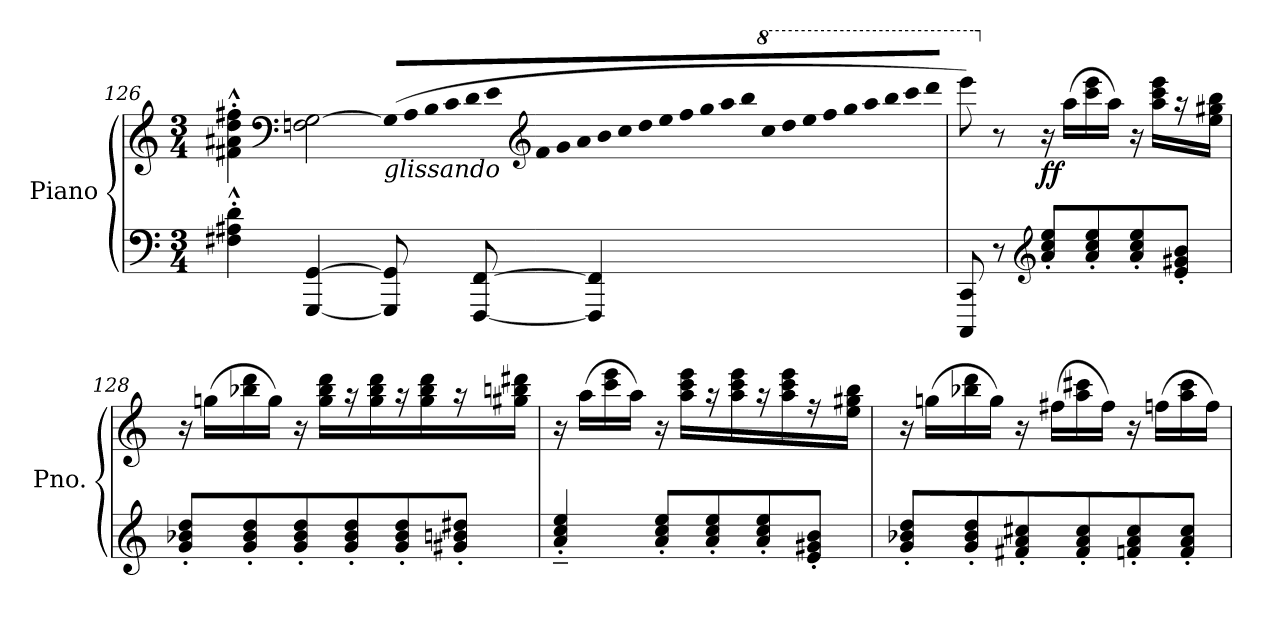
**kern	**kern	**dynam
*part1	*part1	*part1
*staff2	*staff1	*staff1/2
*I"Piano	*	*
*I'Pno.	*	*
*clefF4	*clefG2	*
*k[]	*k[]	*
*M3/4	*M3/4	*
=126	=126	=126
4F#X\'^^ 4A#X\'^^ 4d\'^^	4f#X\'^^ 4a#X\'^^ 4dd\'^^ 4ff#X\'^^	.
*	*clefF4	*
!LO:N:n=1:head=solid	!	!
!LO:N:n=2:head=solid	!	!
[2GGG/ [2GG/	2Fn\ [2G\	.
*	*Xtuplet	*
!	!LO:TX:b:i:t=glissando	!
!	!LO:N:vis=32	!
8GGG/] 8GG/]	(>384%11G!/LLL]	.
!	!LO:N:vis=32	!
.	384%11A!/	.
!	!LO:N:vis=32	!
.	384%11B!/	.
!	!LO:N:vis=32	!
.	384%11c!/	.
!	!LO:N:vis=32	!
.	384%11d!/	.
!LO:N:n=1:head=solid	!	!
!LO:N:n=2:head=solid	!	!
[8FFF/ [8FF/	.	.
!	!LO:N:vis=32	!
.	384%11e!/	.
*	*clefG2	*
!	!LO:N:vis=32	!
.	384%11f#!/	.
!	!LO:N:vis=32	!
.	384%11g!/	.
!	!LO:N:vis=32	!
.	384%11a#!/	.
!LO:N:n=1:head=solid	!	!
!LO:N:n=2:head=solid	!	!
2FFF/] 2FF/]	.	.
!	!LO:N:vis=32	!
.	384%11b!/	.
!	!LO:N:vis=32	!
.	384%11cc!/	.
!	!LO:N:vis=32	!
.	384%11dd!/	.
!	!LO:N:vis=32	!
.	384%11ee!/	.
!	!LO:N:vis=32	!
.	384%11ff#!/	.
!	!LO:N:vis=32	!
.	384%11gg!/	.
!	!LO:N:vis=32	!
.	384%11aa!/	.
!	!LO:N:vis=32	!
.	384%11bb!/	.
*	*8va	*
!	!LO:N:vis=32	!
.	384%11ccc!/	.
!	!LO:N:vis=32	!
.	384%11ddd!/	.
!	!LO:N:vis=32	!
.	384%11eee!/	.
!	!LO:N:vis=32	!
.	384%11fff#!/	.
!	!LO:N:vis=32	!
.	384%11ggg!/	.
!	!LO:N:vis=32	!
.	384%11aaa!/	.
!	!LO:N:vis=32	!
.	384%11bbb!/	.
!	!LO:N:vis=32	!
.	384%11cccc!/	.
!	!LO:N:vis=32	!
.	384%11dddd!/JJJ	.
.	192ryy	.
=127	=127	=127
8CCC/ 8CC/	8eeee\)	.
*	*X8va	*
8r	8r	.
*clefG2	*	*
!	!	!LO:DY:b
8a/' 8cc/' 8ee/'L	16r	ff
.	(>16aa\LL	.
8a/' 8cc/' 8ee/'	16ccc\ 16eee\	.
.	16aa\JJ)	.
8a/' 8cc/' 8ee/'	16r	.
.	16aa\ 16ccc\ 16eee\LL	.
8e/' 8g#X/' 8b/'J	16r	.
.	16ee\ 16gg#X\ 16bb\JJ	.
!!LO:LB:g=z
=128	=128	=128
8g/' 8b-X/' 8dd/'L	16r	.
.	(>16ggn\LL	.
8g/' 8b-/' 8dd/'	16bb-X\ 16ddd\	.
.	16gg\JJ)	.
8g/' 8b-/' 8dd/'	16r	.
.	16gg\ 16bb-\ 16ddd\LL	.
8g/' 8b-/' 8dd/'	16r	.
.	16gg\ 16bb-\ 16ddd\	.
8g/' 8b-/' 8dd/'	16r	.
.	16gg\ 16bb-\ 16ddd\	.
8g#X/' 8bn/' 8dd#X/'J	16r	.
.	16gg#X\ 16bbn\ 16ddd#X\JJ	.
=129	=129	=129
4a/'~ 4cc/'~ 4ee/'~	16r	.
.	(>16aa\LL	.
.	16ccc\ 16eee\	.
.	16aa\JJ)	.
8a/' 8cc/' 8ee/'L	16r	.
.	16aa\ 16ccc\ 16eee\LL	.
8a/' 8cc/' 8ee/'	16r	.
.	16aa\ 16ccc\ 16eee\	.
8a/' 8cc/' 8ee/'	16r	.
.	16aa\ 16ccc\ 16eee\	.
8e/' 8g#X/' 8b/'J	16r	.
.	16ee\ 16gg#X\ 16bb\JJ	.
=130	=130	=130
8g/' 8b-X/' 8dd/'L	16r	.
.	(>16ggn\LL	.
8g/' 8b-/' 8dd/'	16bb-X\ 16ddd\	.
.	16gg\JJ)	.
8f#X/' 8a/' 8cc#X/'	16r	.
.	(>16ff#X\LL	.
8f#/' 8a/' 8cc#/'	16aa\ 16ccc#X\	.
.	16ff#\JJ)	.
8fn/' 8a/' 8cc#/'	16r	.
.	(>16ffn\LL	.
8f/' 8a/' 8cc#/'J	16aa\ 16ccc#\	.
.	16ff\JJ)	.
=	=	=
*-	*-	*-
